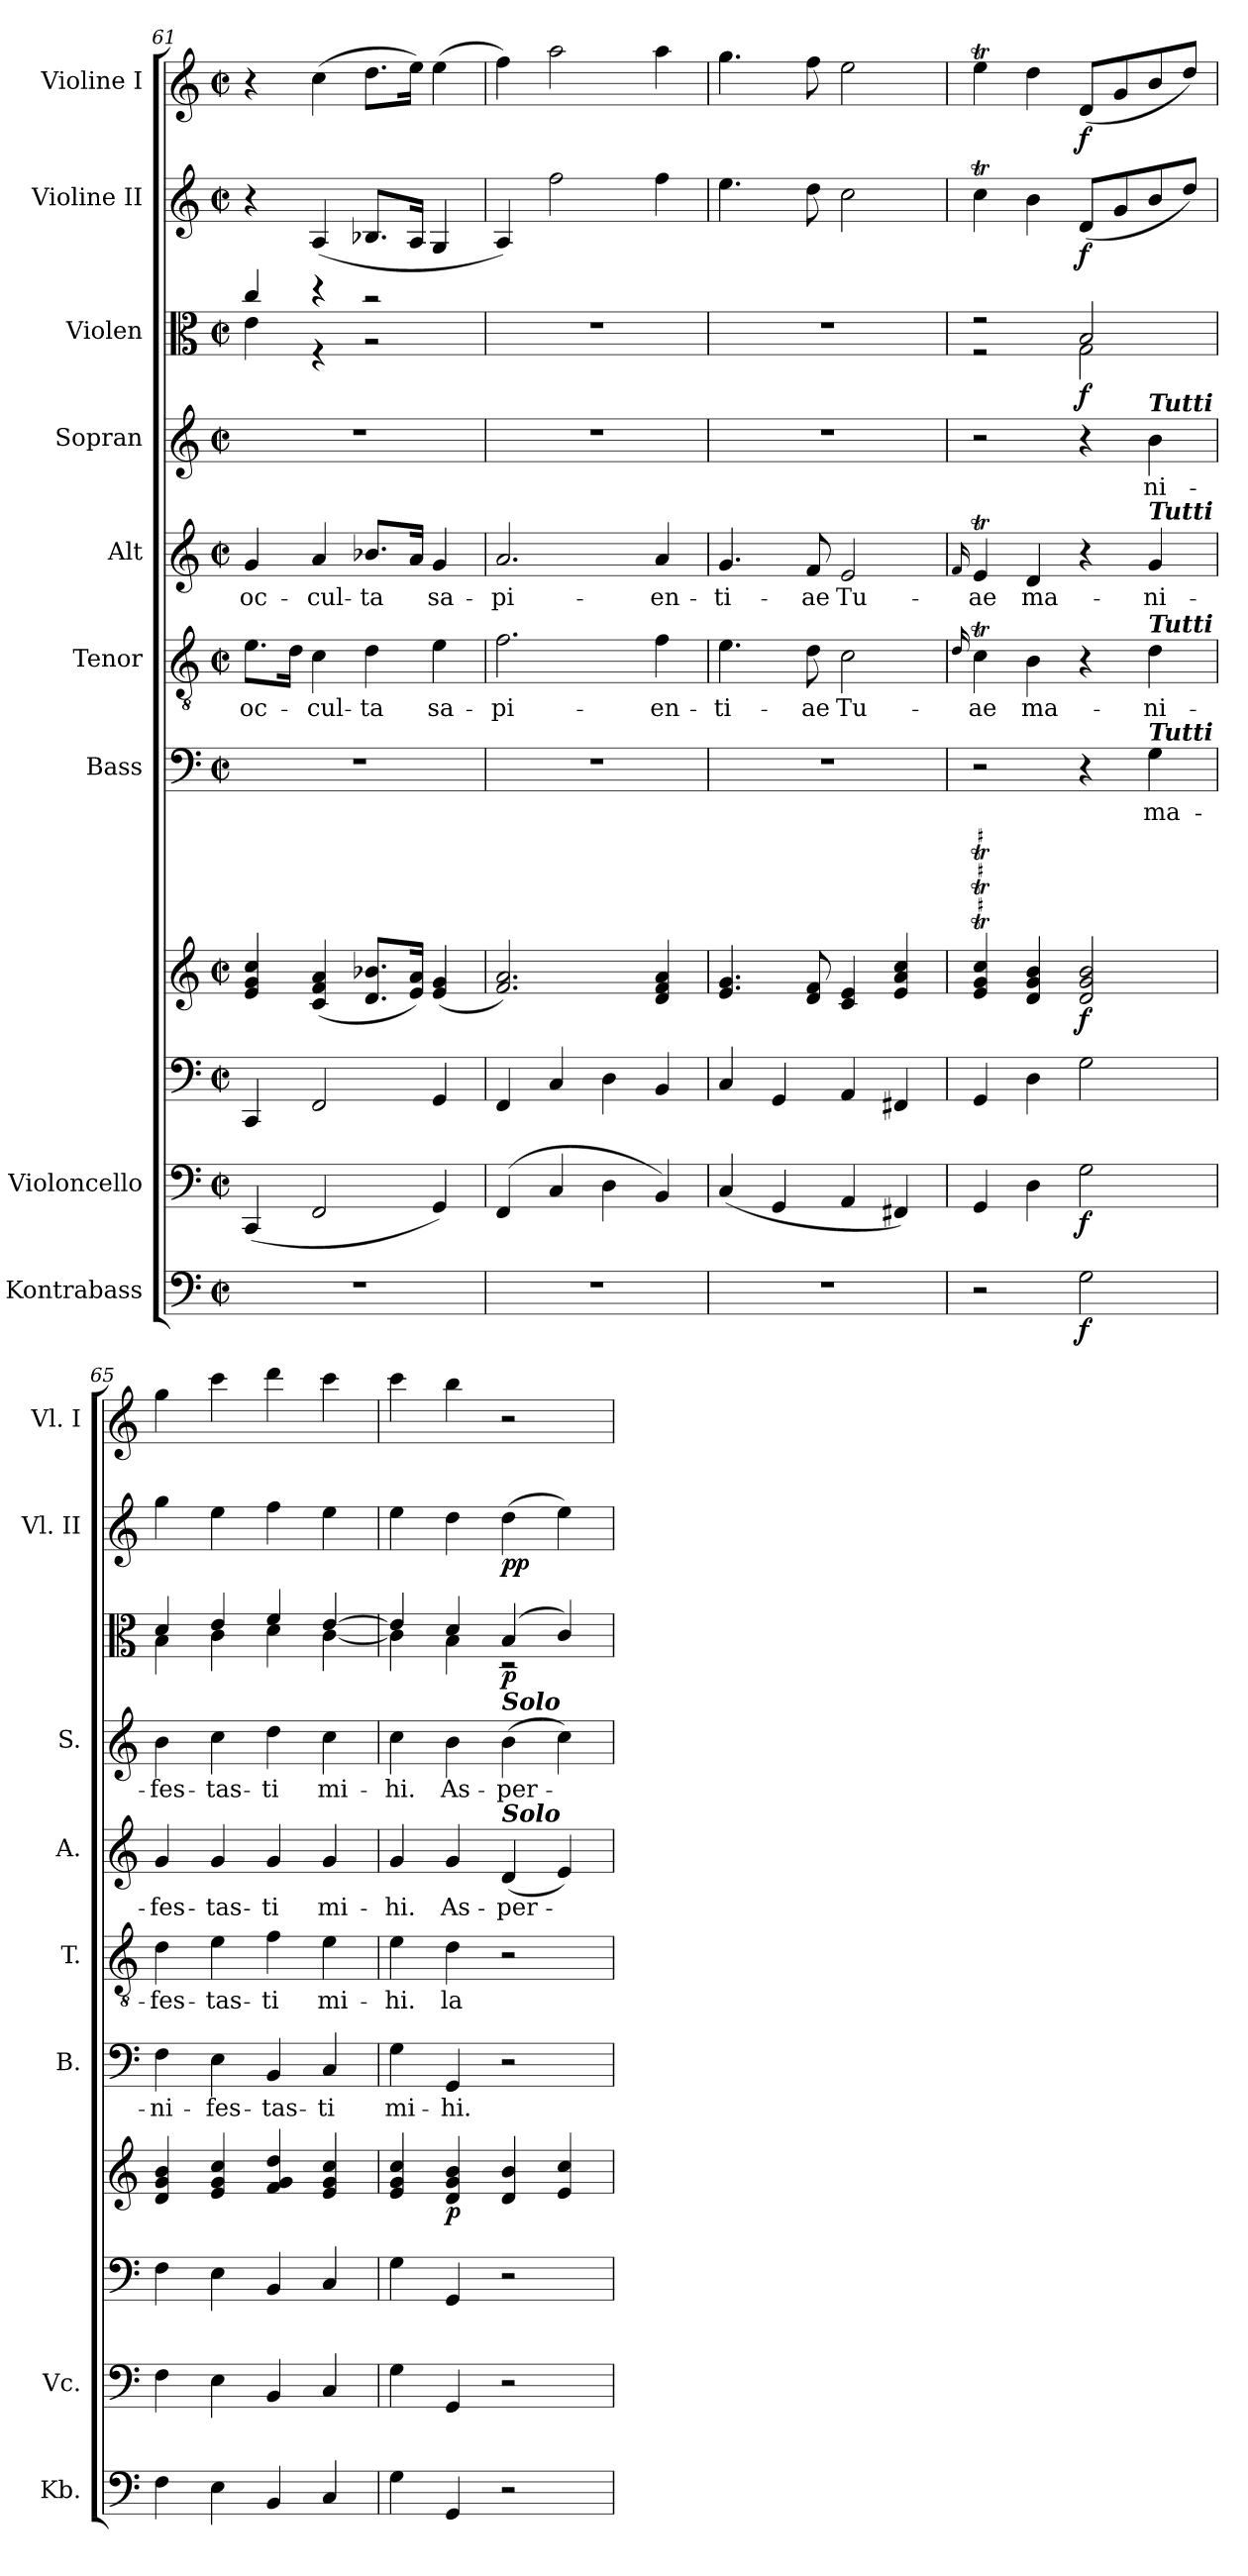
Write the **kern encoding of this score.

**kern	**dynam	**kern	**dynam	**kern	**kern	**dynam	**kern	**text	**kern	**text	**kern	**text	**kern	**text	**kern	**dynam	**kern	**dynam	**kern	**dynam
*part10	*part10	*part9	*part9	*part8	*part8	*part8	*part7	*part7	*part6	*part6	*part5	*part5	*part4	*part4	*part3	*part3	*part2	*part2	*part1	*part1
*staff11	*staff11	*staff10	*staff10	*staff9	*staff8	*staff8/9	*staff7	*staff7	*staff6	*staff6	*staff5	*staff5	*staff4	*staff4	*staff3	*staff3	*staff2	*staff2	*staff1	*staff1
*I"Kontrabass	*	*I"Violoncello	*	*	*	*	*I"Bass	*	*I"Tenor	*	*I"Alt	*	*I"Sopran	*	*I"Violen	*	*I"Violine II	*	*I"Violine I	*
*I'Kb.	*	*I'Vc.	*	*	*	*	*I'B.	*	*I'T.	*	*I'A.	*	*I'S.	*	*	*	*I'Vl. II	*	*I'Vl. I	*
*clefF4	*	*clefF4	*	*clefF4	*clefG2	*	*clefF4	*	*clefGv2	*	*clefG2	*	*clefG2	*	*clefC3	*	*clefG2	*	*clefG2	*
*ITrd7c12	*	*	*	*	*	*	*	*	*	*	*	*	*	*	*	*	*	*	*	*
*k[]	*	*k[]	*	*k[]	*k[]	*	*k[]	*	*k[]	*	*k[]	*	*k[]	*	*k[]	*	*k[]	*	*k[]	*
*C:	*	*C:	*	*C:	*C:	*	*C:	*	*C:	*	*C:	*	*C:	*	*C:	*	*C:	*	*C:	*
*M2/2	*	*M2/2	*	*M2/2	*M2/2	*	*M2/2	*	*M2/2	*	*M2/2	*	*M2/2	*	*M2/2	*	*M2/2	*	*M2/2	*
*met(c|)	*	*met(c|)	*	*met(c|)	*met(c|)	*	*met(c|)	*	*met(c|)	*	*met(c|)	*	*met(c|)	*	*met(c|)	*	*met(c|)	*	*met(c|)	*
=61	=61	=61	=61	=61	=61	=61	=61	=61	=61	=61	=61	=61	=61	=61	=61	=61	=61	=61	=61	=61
!	!	!	!	!	!	!	!	!	!	!LO:LY:b	!	!LO:LY:b	!	!	!	!	!	!	!	!
*	*	*	*	*	*	*	*	*	*	*	*	*	*	*	*^	*	*	*	*	*
1r	.	(<4CC/	.	4CC/	4e/ 4g/ 4cc/	.	1r	.	8.e\L	oc-	4g/	oc-	1r	.	4cc/	4e\	.	4r	.	4r	.
.	.	.	.	.	.	.	.	.	16d\Jk	.	.	.	.	.	.	.	.	.	.	.	.
!	!	!	!	!	!	!	!	!	!	!LO:LY:b	!	!LO:LY:b	!	!	!	!	!	!	!	!	!
.	.	2FF/	.	2FF/	(<4c/ 4f/ 4a/	.	.	.	4c\	-cul-	4a/	-cul-	.	.	4r	4r	.	(<4A/	.	(>4cc\	.
!	!	!	!	!	!	!	!	!	!	!LO:LY:b	!	!LO:LY:b	!	!	!	!	!	!	!	!	!
.	.	.	.	.	8.d/ 8.b-X/L	.	.	.	4d\	-ta	8.b-X/L	-ta	.	.	2r	2r	.	8.B-X/L	.	8.dd\L	.
.	.	.	.	.	16e/ 16a/Jk)	.	.	.	.	.	16a/Jk	.	.	.	.	.	.	16A/Jk	.	16ee\Jk)	.
!	!	!	!	!	!	!	!	!	!	!LO:LY:b	!	!LO:LY:b	!	!	!	!	!	!	!	!	!
.	.	4GG/)	.	4GG/	(<4e/ 4g/	.	.	.	4e\	sa-	4g/	sa-	.	.	.	.	.	4G/	.	(>4ee\	.
*	*	*	*	*	*	*	*	*	*	*	*	*	*	*	*v	*v	*	*	*	*	*
!!LO:PB:g=z
=62	=62	=62	=62	=62	=62	=62	=62	=62	=62	=62	=62	=62	=62	=62	=62	=62	=62	=62	=62	=62
!	!	!	!	!	!	!	!	!	!	!LO:LY:b	!	!LO:LY:b	!	!	!	!	!	!	!	!
1r	.	(4FF/	.	4FF/	2.f/ 2.a/)	.	1r	.	2.f\	-pi-	2.a/	-pi-	1r	.	1r	.	4A/)	.	4ff\)	.
.	.	4C/	.	4C/	.	.	.	.	.	.	.	.	.	.	.	.	2ff\	.	2aa\	.
.	.	4D\	.	4D\	.	.	.	.	.	.	.	.	.	.	.	.	.	.	.	.
!	!	!	!	!	!	!	!	!	!	!LO:LY:b	!	!LO:LY:b	!	!	!	!	!	!	!	!
.	.	4BB/)	.	4BB/	4d/ 4f/ 4a/	.	.	.	4f\	-en-	4a/	-en-	.	.	.	.	4ff\	.	4aa\	.
=63	=63	=63	=63	=63	=63	=63	=63	=63	=63	=63	=63	=63	=63	=63	=63	=63	=63	=63	=63	=63
!	!	!	!	!	!	!	!	!	!	!LO:LY:b	!	!LO:LY:b	!	!	!	!	!	!	!	!
1r	.	(<4C/	.	4C/	4.e/ 4.g/	.	1r	.	4.e\	-ti-	4.g/	-ti-	1r	.	1r	.	4.ee\	.	4.gg\	.
.	.	4GG/	.	4GG/	.	.	.	.	.	.	.	.	.	.	.	.	.	.	.	.
!	!	!	!	!	!	!	!	!	!	!LO:LY:b	!	!LO:LY:b	!	!	!	!	!	!	!	!
.	.	.	.	.	8d/ 8f/	.	.	.	8d\	-ae	8f/	-ae	.	.	.	.	8dd\	.	8ff\	.
!	!	!	!	!	!	!	!	!	!	!LO:LY:b	!	!LO:LY:b	!	!	!	!	!	!	!	!
.	.	4AA/	.	4AA/	4c/ 4e/	.	.	.	2c\	Tu-	2e/	Tu-	.	.	.	.	2cc\	.	2ee\	.
.	.	4FF#X/)	.	4FF#X/	4e/ 4a/ 4cc/	.	.	.	.	.	.	.	.	.	.	.	.	.	.	.
=64	=64	=64	=64	=64	=64	=64	=64	=64	=64	=64	=64	=64	=64	=64	=64	=64	=64	=64	=64	=64
.	.	.	.	.	.	.	.	.	16qqd/	.	16qqf/	.	.	.	.	.	.	.	.	.
!	!	!	!	!	!	!	!	!	!	!LO:LY:b	!	!LO:LY:b	!	!	!	!	!	!	!	!
*	*	*	*	*	*	*	*	*	*	*	*	*	*	*	*^	*	*	*	*	*
2r	.	4GG/	.	4GG/	4e/T 4g/T 4cc/T	.	2r	.	4cT\	-ae	4et/	-ae	2r	.	2r	2r	.	4ccT\	.	4eet\	.
!	!	!	!	!	!	!	!	!	!	!LO:LY:b	!	!LO:LY:b	!	!	!	!	!	!	!	!	!
.	.	4D\	.	4D\	4d/ 4g/ 4b/	.	.	.	4B\	ma-	4d/	ma-	.	.	.	.	.	4b\	.	4dd\	.
!	!LO:DY:b	!	!LO:DY:b	!	!	!LO:DY:b	!	!	!	!	!	!	!	!	!	!	!LO:DY:b	!	!LO:DY:b	!	!LO:DY:b
2GG\	f	2G\	f	2G\	2d/ 2g/ 2b/	f	4r	.	4r	.	4r	.	4r	.	2B/	2G\	f	(<8d/L	f	(<8d/L	f
.	.	.	.	.	.	.	.	.	.	.	.	.	.	.	.	.	.	8g/	.	8g/	.
!	!	!	!	!	!	!	!	!	!	!	!	!	!LO:TX:a:Bi:t=Tutti	!	!	!	!	!	!	!	!
!	!	!	!	!	!	!	!	!	!	!	!LO:TX:a:Bi:t=Tutti	!	!	!	!	!	!	!	!	!	!
!	!	!	!	!	!	!	!	!	!LO:TX:a:Bi:t=Tutti	!	!	!	!	!	!	!	!	!	!	!	!
!	!	!	!	!	!	!	!LO:TX:a:Bi:t=Tutti	!	!	!	!	!	!	!	!	!	!	!	!	!	!
!	!	!	!	!	!	!	!	!LO:LY:b	!	!LO:LY:b	!	!LO:LY:b	!	!LO:LY:b	!	!	!	!	!	!	!
.	.	.	.	.	.	.	4G\	ma-	4d\	-ni-	4g/	-ni-	4b\	-ni-	.	.	.	8b/	.	8b/	.
.	.	.	.	.	.	.	.	.	.	.	.	.	.	.	.	.	.	8dd/J)	.	8dd/J)	.
=65	=65	=65	=65	=65	=65	=65	=65	=65	=65	=65	=65	=65	=65	=65	=65	=65	=65	=65	=65	=65	=65
!	!	!	!	!	!	!	!	!LO:LY:b	!	!LO:LY:b	!	!LO:LY:b	!	!LO:LY:b	!	!	!	!	!	!	!
4FF\	.	4F\	.	4F\	4d/ 4g/ 4b/	.	4F\	-ni-	4d\	-fes-	4g/	-fes-	4b\	-fes-	4d/	4B\	.	4gg\	.	4gg\	.
!	!	!	!	!	!	!	!	!LO:LY:b	!	!LO:LY:b	!	!LO:LY:b	!	!LO:LY:b	!	!	!	!	!	!	!
4EE\	.	4E\	.	4E\	4e/ 4g/ 4cc/	.	4E\	-fes-	4e\	-tas-	4g/	-tas-	4cc\	-tas-	4e/	4c\	.	4ee\	.	4ccc\	.
!	!	!	!	!	!	!	!	!LO:LY:b	!	!LO:LY:b	!	!LO:LY:b	!	!LO:LY:b	!	!	!	!	!	!	!
4BBB/	.	4BB/	.	4BB/	4f/ 4g/ 4dd/	.	4BB/	-tas-	4f\	-ti	4g/	-ti	4dd\	-ti	4f/	4d\	.	4ff\	.	4ddd\	.
!	!	!	!	!	!	!	!	!LO:LY:b	!	!LO:LY:b	!	!LO:LY:b	!	!LO:LY:b	!	!	!	!	!	!	!
4CC/	.	4C/	.	4C/	4e/ 4g/ 4cc/	.	4C/	-ti	4e\	mi-	4g/	mi-	4cc\	mi-	[>4e/	[<4c\	.	4ee\	.	4ccc\	.
=66	=66	=66	=66	=66	=66	=66	=66	=66	=66	=66	=66	=66	=66	=66	=66	=66	=66	=66	=66	=66	=66
!	!	!	!	!	!	!	!	!LO:LY:b	!	!LO:LY:b	!	!LO:LY:b	!	!LO:LY:b	!	!	!	!	!	!	!
4GG\	.	4G\	.	4G\	4e/ 4g/ 4cc/	.	4G\	mi-	4e\	-hi.	4g/	-hi.	4cc\	-hi.	4e/]	4c\]	.	4ee\	.	4ccc\	.
!	!	!	!	!	!	!LO:DY:b	!	!LO:LY:b	!	!LO:LY:b	!	!LO:LY:b	!	!LO:LY:b	!	!	!	!	!	!	!
4GGG/	.	4GG/	.	4GG/	4d/ 4g/ 4b/	p	4GG/	-hi.	4d\	la-	4g/	As-	4b\	As-	4d/	4B\	.	4dd\	.	4bb\	.
!	!	!	!	!	!	!	!	!	!	!	!	!	!LO:TX:a:Bi:t=Solo	!	!	!	!	!	!	!	!
!	!	!	!	!	!	!	!	!	!	!	!LO:TX:a:Bi:t=Solo	!	!	!	!	!	!	!	!	!	!
!	!	!	!	!	!	!	!	!	!	!	!	!LO:LY:b	!	!LO:LY:b	!	!	!LO:DY:b	!	!LO:DY:b	!	!
2r	.	2r	.	2r	4d/ 4b/	.	2r	.	2r	.	(<4d/	-per-	(>4b\	-per-	(4B/	2rD	p	(>4dd\	pp	2r	.
.	.	.	.	.	4e/ 4cc/	.	.	.	.	.	4e/)	.	4cc\)	.	4c/)	.	.	4ee\)	.	.	.
*	*	*	*	*	*	*	*	*	*	*	*	*	*	*	*v	*v	*	*	*	*	*
=	=	=	=	=	=	=	=	=	=	=	=	=	=	=	=	=	=	=	=	=
*-	*-	*-	*-	*-	*-	*-	*-	*-	*-	*-	*-	*-	*-	*-	*-	*-	*-	*-	*-	*-
